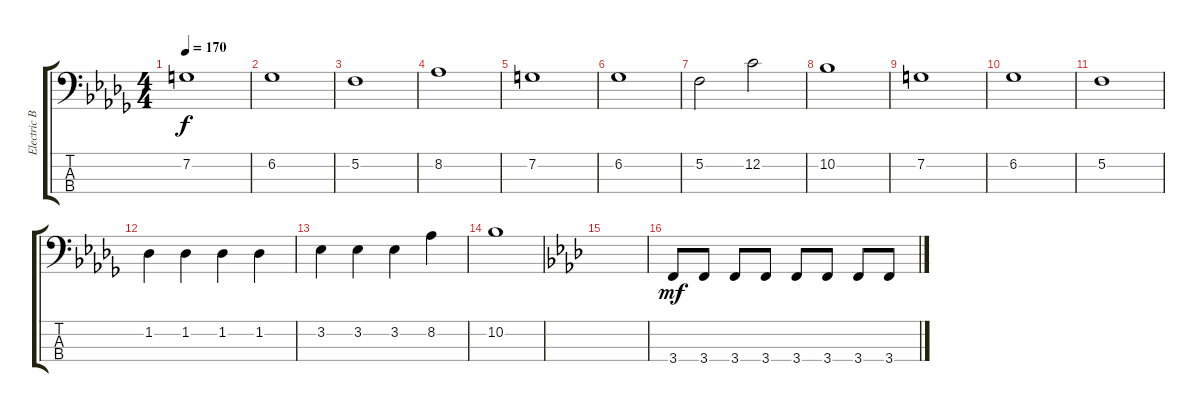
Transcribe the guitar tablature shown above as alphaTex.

\track ("Electric Bass" "Electric B") {instrument electricbassfinger}
\staff {score tabs}
\tuning (F2 C2 G1 D1) {hide}
\ts (4 4)
\tempo 170
\clef f4
\ks db
7.2.1{dy f} |
6.2.1 |
5.2.1 |
8.2.1 |
7.2.1 |
6.2.1 |
5.2.2 12.2.2 |
10.2.1 |
7.2.1 |
6.2.1 |
5.2.1 |
1.2.4 1.2.4 1.2.4 1.2.4 |
3.2.4 3.2.4 3.2.4 8.2.4 |
10.2.1 |
\ks ab
|
3.4.8{dy mf} 3.4.8 3.4.8 3.4.8 3.4.8 3.4.8 3.4.8 3.4.8
